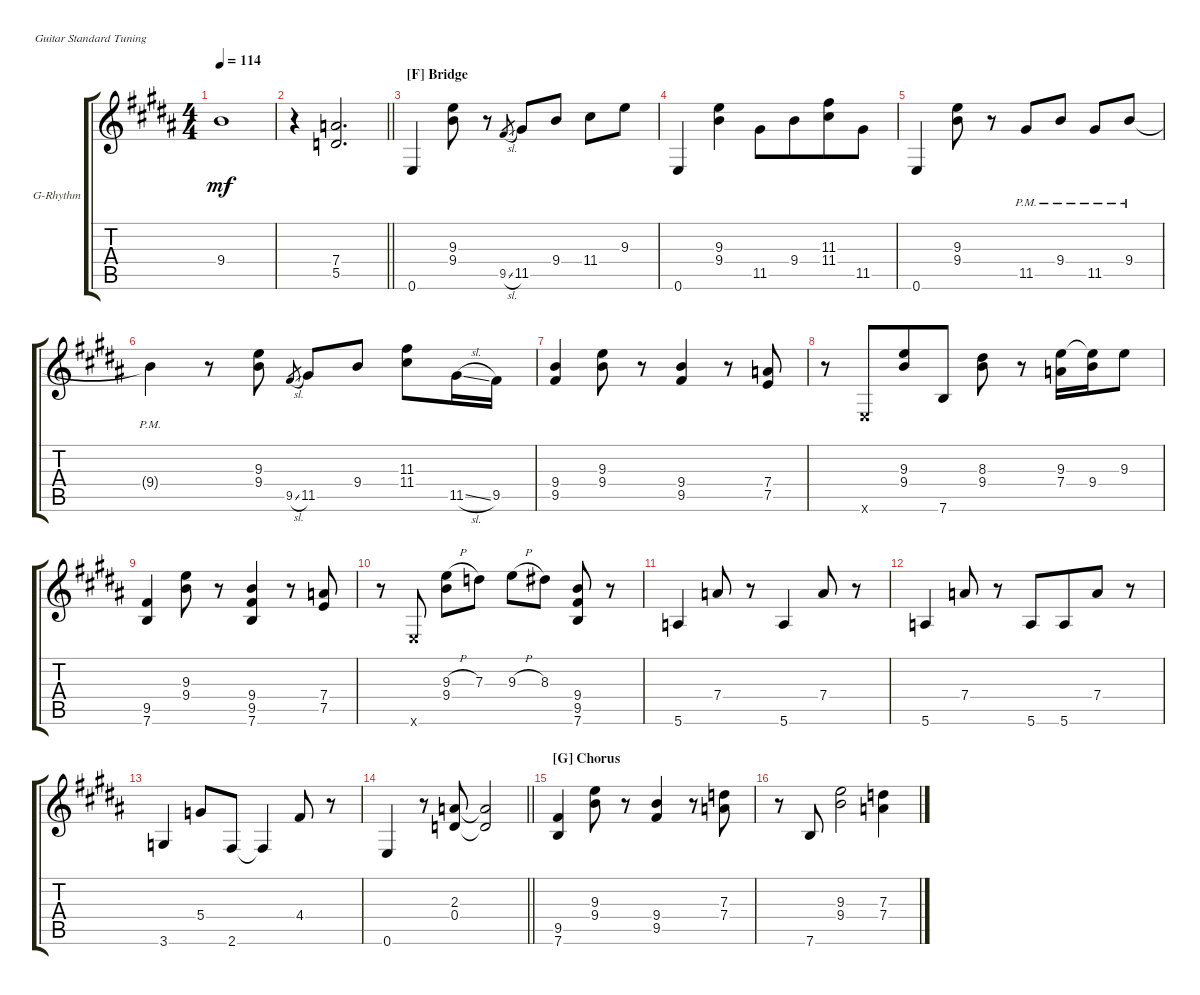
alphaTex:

\defaultSystemsLayout 4
\bracketExtendMode groupsimilarinstruments
\firstSystemTrackNameOrientation horizontal
\otherSystemsTrackNameOrientation horizontal
\track ("Blackmore-Rhythm" "G-Rhythm") {instrument acousticguitarsteel}
\staff {score tabs}
\tuning (E4 B3 G3 D3 A2 E2)
\ts (4 4)
\tempo 114
\clef g2
\ks b
9.4.1{dy mf} |
\barLineRight lightlight
r.4 (7.4 5.5).2{d} |
\section ("F" "Bridge")
0.6.4 (9.4 9.3).8 r.8 9.5{sl}.8{gr} 11.5.8 9.4.8 11.4.8 9.3.8 |
0.6.4 (9.4 9.3).4 11.5.8{beam merge} 9.4.8{beam merge} (11.4 11.3).8{beam merge} 11.5.8 |
0.6.4 (9.4 9.3).8 r.8 11.5{pm}.8 9.4{pm}.8 11.5{pm}.8 9.4{pm}.8 |
9.4{pm t}.4 r.8 (9.4 9.3).8 9.5{sl}.8{gr} 11.5.8{beam merge} 9.4.8{beam split} (11.4 11.3).8 11.5{sl}.16{beam merge} 9.5.16 |
(9.4 9.5).4 (9.4 9.3).8 r.8 (9.4 9.5).4 r.8 (7.5 7.4).8 |
r.8 0.6{x}.8{beam merge} (9.4 9.3).8{beam merge} 7.6.8 (8.3 9.4).8 r.8 (9.3 7.4).16 (9.4 9.3{t}).16 9.3.8 |
(9.5 7.6).4 (9.3 9.4).8 r.8 (7.6 9.5 9.4).4 r.8 (7.4 7.5).8 |
r.8 0.6{x}.8 (9.3{h} 9.4).8 7.3.8 9.3{h}.8 8.3.8{beam split} (9.4 9.5 7.6).8 r.8 |
5.6.4 7.4.8 r.8 5.6.4 7.4.8 r.8 |
5.6.4 7.4.8 r.8 5.6.8{beam merge} 5.6.8{beam merge} 7.4.8 r.8 |
3.6.4 5.4.8 2.6.8 2.6{t}.4 4.4.8 r.8 |
\barLineRight lightlight
0.6.4 r.8 (2.3 0.4).8 (2.3{t} 0.4{t}).2 |
\section ("G" "Chorus")
(9.5 7.6).4 (9.3 9.4).8 r.8 (9.4 9.5).4 r.8 (7.3 7.4).8 |
r.8 7.6.8 (9.3 9.4).2 (7.4 7.3).4
